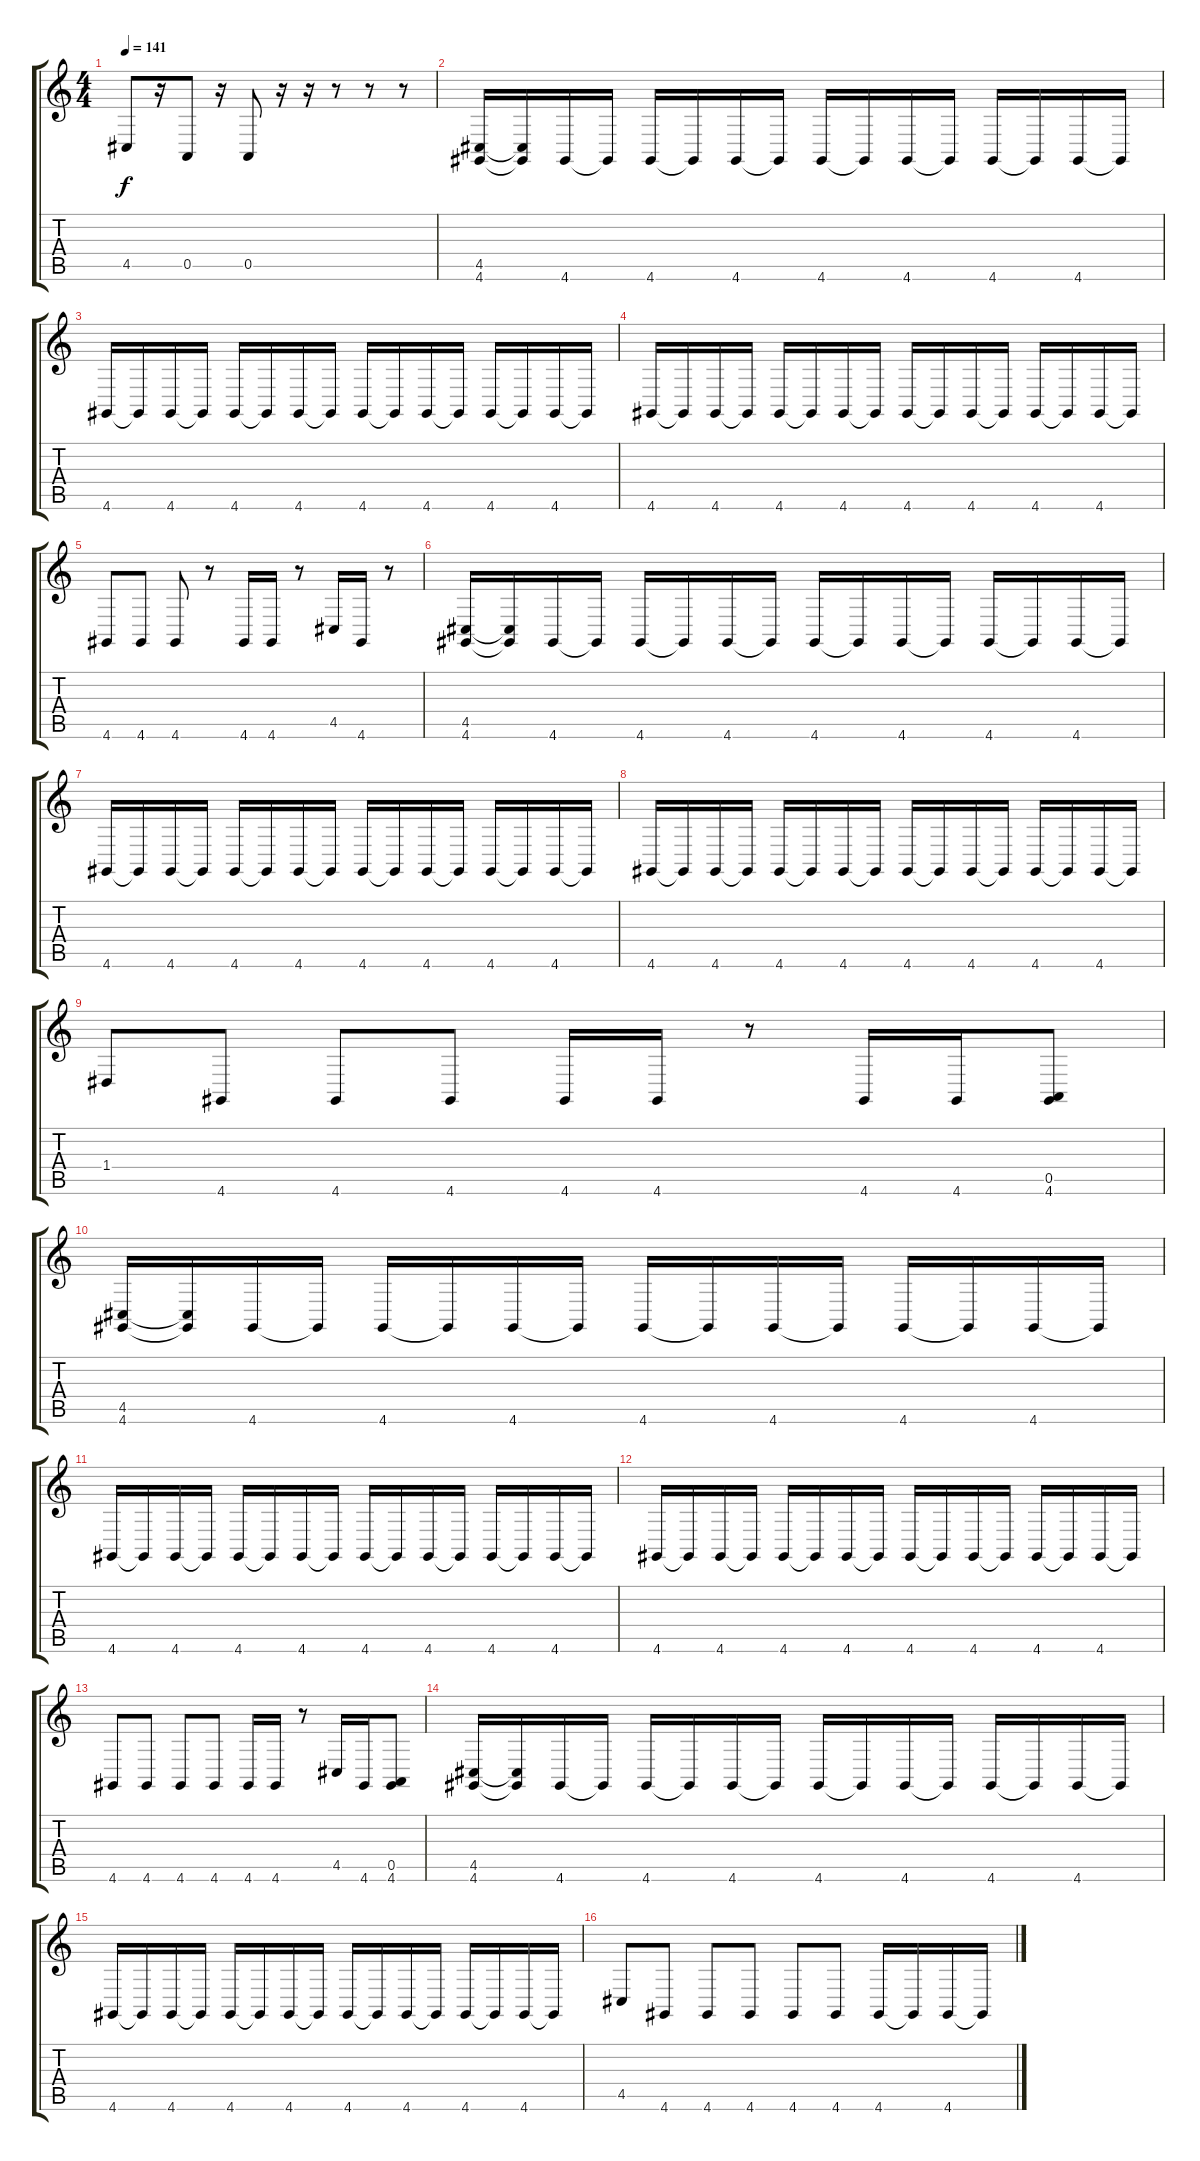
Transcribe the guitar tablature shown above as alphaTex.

\track "" {instrument acousticgrandpiano}
\staff {score tabs}
\tuning (E4 B3 G3 D3 A2 E2) {hide}
\ts (4 4)
\tempo 141
\clef g2
\ks c
4.5.8{dy f} r.16 0.5.8 r.16 0.5.8 r.16 r.16 r.8 r.8 r.8 |
(4.5 4.6).16 (4.5{t} 4.6{t}).16 4.6.16 4.6{t}.16 4.6.16 4.6{t}.16 4.6.16 4.6{t}.16 4.6.16 4.6{t}.16 4.6.16 4.6{t}.16 4.6.16 4.6{t}.16 4.6.16 4.6{t}.16 |
4.6.16 4.6{t}.16 4.6.16 4.6{t}.16 4.6.16 4.6{t}.16 4.6.16 4.6{t}.16 4.6.16 4.6{t}.16 4.6.16 4.6{t}.16 4.6.16 4.6{t}.16 4.6.16 4.6{t}.16 |
4.6.16 4.6{t}.16 4.6.16 4.6{t}.16 4.6.16 4.6{t}.16 4.6.16 4.6{t}.16 4.6.16 4.6{t}.16 4.6.16 4.6{t}.16 4.6.16 4.6{t}.16 4.6.16 4.6{t}.16 |
4.6.8 4.6.8 4.6.8 r.8 4.6.16 4.6.16 r.8 4.5.16 4.6.16 r.8 |
(4.5 4.6).16 (4.5{t} 4.6{t}).16 4.6.16 4.6{t}.16 4.6.16 4.6{t}.16 4.6.16 4.6{t}.16 4.6.16 4.6{t}.16 4.6.16 4.6{t}.16 4.6.16 4.6{t}.16 4.6.16 4.6{t}.16 |
4.6.16 4.6{t}.16 4.6.16 4.6{t}.16 4.6.16 4.6{t}.16 4.6.16 4.6{t}.16 4.6.16 4.6{t}.16 4.6.16 4.6{t}.16 4.6.16 4.6{t}.16 4.6.16 4.6{t}.16 |
4.6.16 4.6{t}.16 4.6.16 4.6{t}.16 4.6.16 4.6{t}.16 4.6.16 4.6{t}.16 4.6.16 4.6{t}.16 4.6.16 4.6{t}.16 4.6.16 4.6{t}.16 4.6.16 4.6{t}.16 |
1.4.8 4.6.8 4.6.8 4.6.8 4.6.16 4.6.16 r.8 4.6.16 4.6.16 (0.5 4.6).8 |
(4.5 4.6).16 (4.5{t} 4.6{t}).16 4.6.16 4.6{t}.16 4.6.16 4.6{t}.16 4.6.16 4.6{t}.16 4.6.16 4.6{t}.16 4.6.16 4.6{t}.16 4.6.16 4.6{t}.16 4.6.16 4.6{t}.16 |
4.6.16 4.6{t}.16 4.6.16 4.6{t}.16 4.6.16 4.6{t}.16 4.6.16 4.6{t}.16 4.6.16 4.6{t}.16 4.6.16 4.6{t}.16 4.6.16 4.6{t}.16 4.6.16 4.6{t}.16 |
4.6.16 4.6{t}.16 4.6.16 4.6{t}.16 4.6.16 4.6{t}.16 4.6.16 4.6{t}.16 4.6.16 4.6{t}.16 4.6.16 4.6{t}.16 4.6.16 4.6{t}.16 4.6.16 4.6{t}.16 |
4.6.8 4.6.8 4.6.8 4.6.8 4.6.16 4.6.16 r.8 4.5.16 4.6.16 (0.5 4.6).8 |
(4.5 4.6).16 (4.5{t} 4.6{t}).16 4.6.16 4.6{t}.16 4.6.16 4.6{t}.16 4.6.16 4.6{t}.16 4.6.16 4.6{t}.16 4.6.16 4.6{t}.16 4.6.16 4.6{t}.16 4.6.16 4.6{t}.16 |
4.6.16 4.6{t}.16 4.6.16 4.6{t}.16 4.6.16 4.6{t}.16 4.6.16 4.6{t}.16 4.6.16 4.6{t}.16 4.6.16 4.6{t}.16 4.6.16 4.6{t}.16 4.6.16 4.6{t}.16 |
4.5.8 4.6.8 4.6.8 4.6.8 4.6.8 4.6.8 4.6.16 4.6{t}.16 4.6.16 4.6{t}.16
